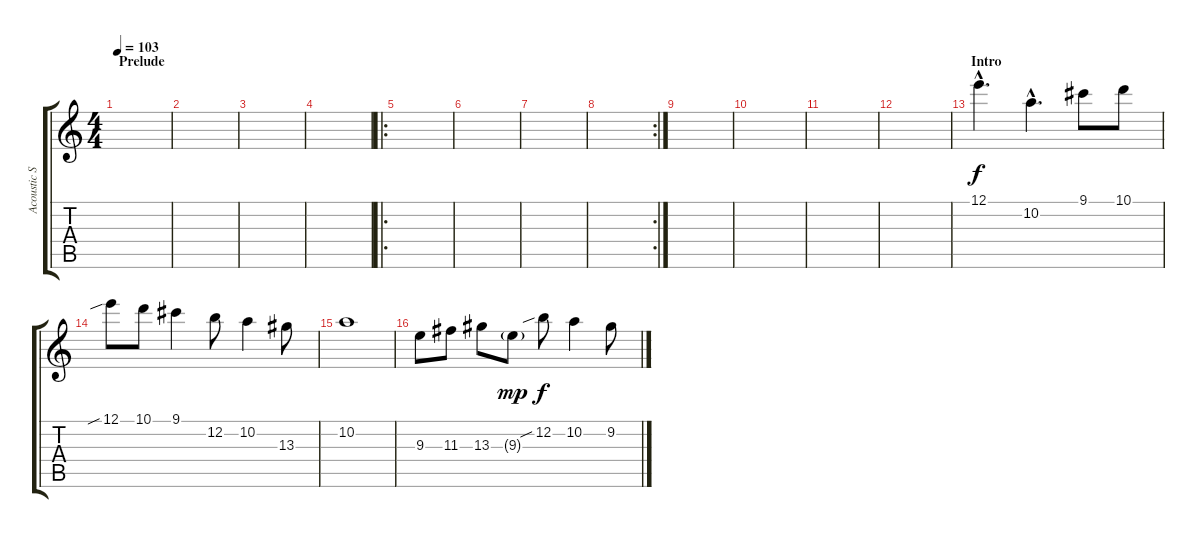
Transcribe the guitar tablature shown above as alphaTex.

\track ("Acoustic Solo" "Acoustic S") {instrument acousticguitarsteel}
\staff {score tabs}
\tuning (E4 B3 G3 D3 A2 E2) {hide}
\ts (4 4)
\section ("" "Prelude")
\tempo 103
\clef g2
\ks c
|
|
|
|
\ro
\section ("" "")
|
|
|
\rc 2
|
\section ("" "")
|
|
|
|
\section ("" "Intro")
12.1{hac}.4{d} 10.2{hac}.4{d} 9.1.8 10.1.8 |
12.1{sib}.8 10.1.8 9.1.4 12.2.8 10.2.4 13.3.8 |
10.2.1 |
9.3.8 11.3.8 13.3.8 9.3{g}.8{dy mp} 12.2{sib}.8{dy f} 10.2.4 9.2.8
